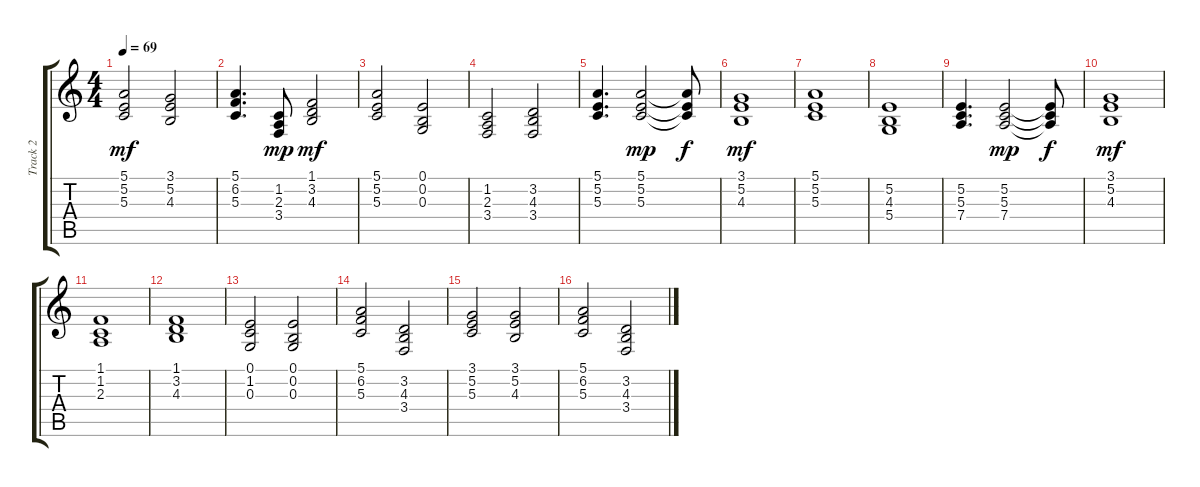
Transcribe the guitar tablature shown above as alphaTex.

\track ("Track 2" "Track 2") {instrument electricpiano2}
\staff {score tabs}
\tuning (E4 B3 G3 D3 A2 E2) {hide}
\ts (4 4)
\tempo 69
\clef g2
\ks c
(5.1 5.2 5.3).2{dy mf} (3.1 5.2 4.3).2 |
(5.1 6.2 5.3).4{d} (1.2 2.3 3.4).8{dy mp} (1.1 3.2 4.3).2{dy mf} |
(5.1 5.2 5.3).2 (0.1 0.2 0.3).2 |
(1.2 2.3 3.4).2 (3.2 4.3 3.4).2 |
(5.1 5.2 5.3).4{d} (5.1 5.2 5.3).2{dy mp} (5.1{t} 5.2{t} 5.3{t}).8{dy f} |
(3.1 5.2 4.3).1{dy mf} |
(5.1 5.2 5.3).1 |
(5.2 4.3 5.4).1 |
(5.2 5.3 7.4).4{d} (5.2 5.3 7.4).2{dy mp} (5.2{t} 5.3{t} 7.4{t}).8{dy f} |
(3.1 5.2 4.3).1{dy mf} |
(1.1 1.2 2.3).1 |
(1.1 3.2 4.3).1 |
(0.1 1.2 0.3).2 (0.1 0.2 0.3).2 |
(5.1 6.2 5.3).2 (3.2 4.3 3.4).2 |
(3.1 5.2 5.3).2 (3.1 5.2 4.3).2 |
(5.1 6.2 5.3).2 (3.2 4.3 3.4).2
